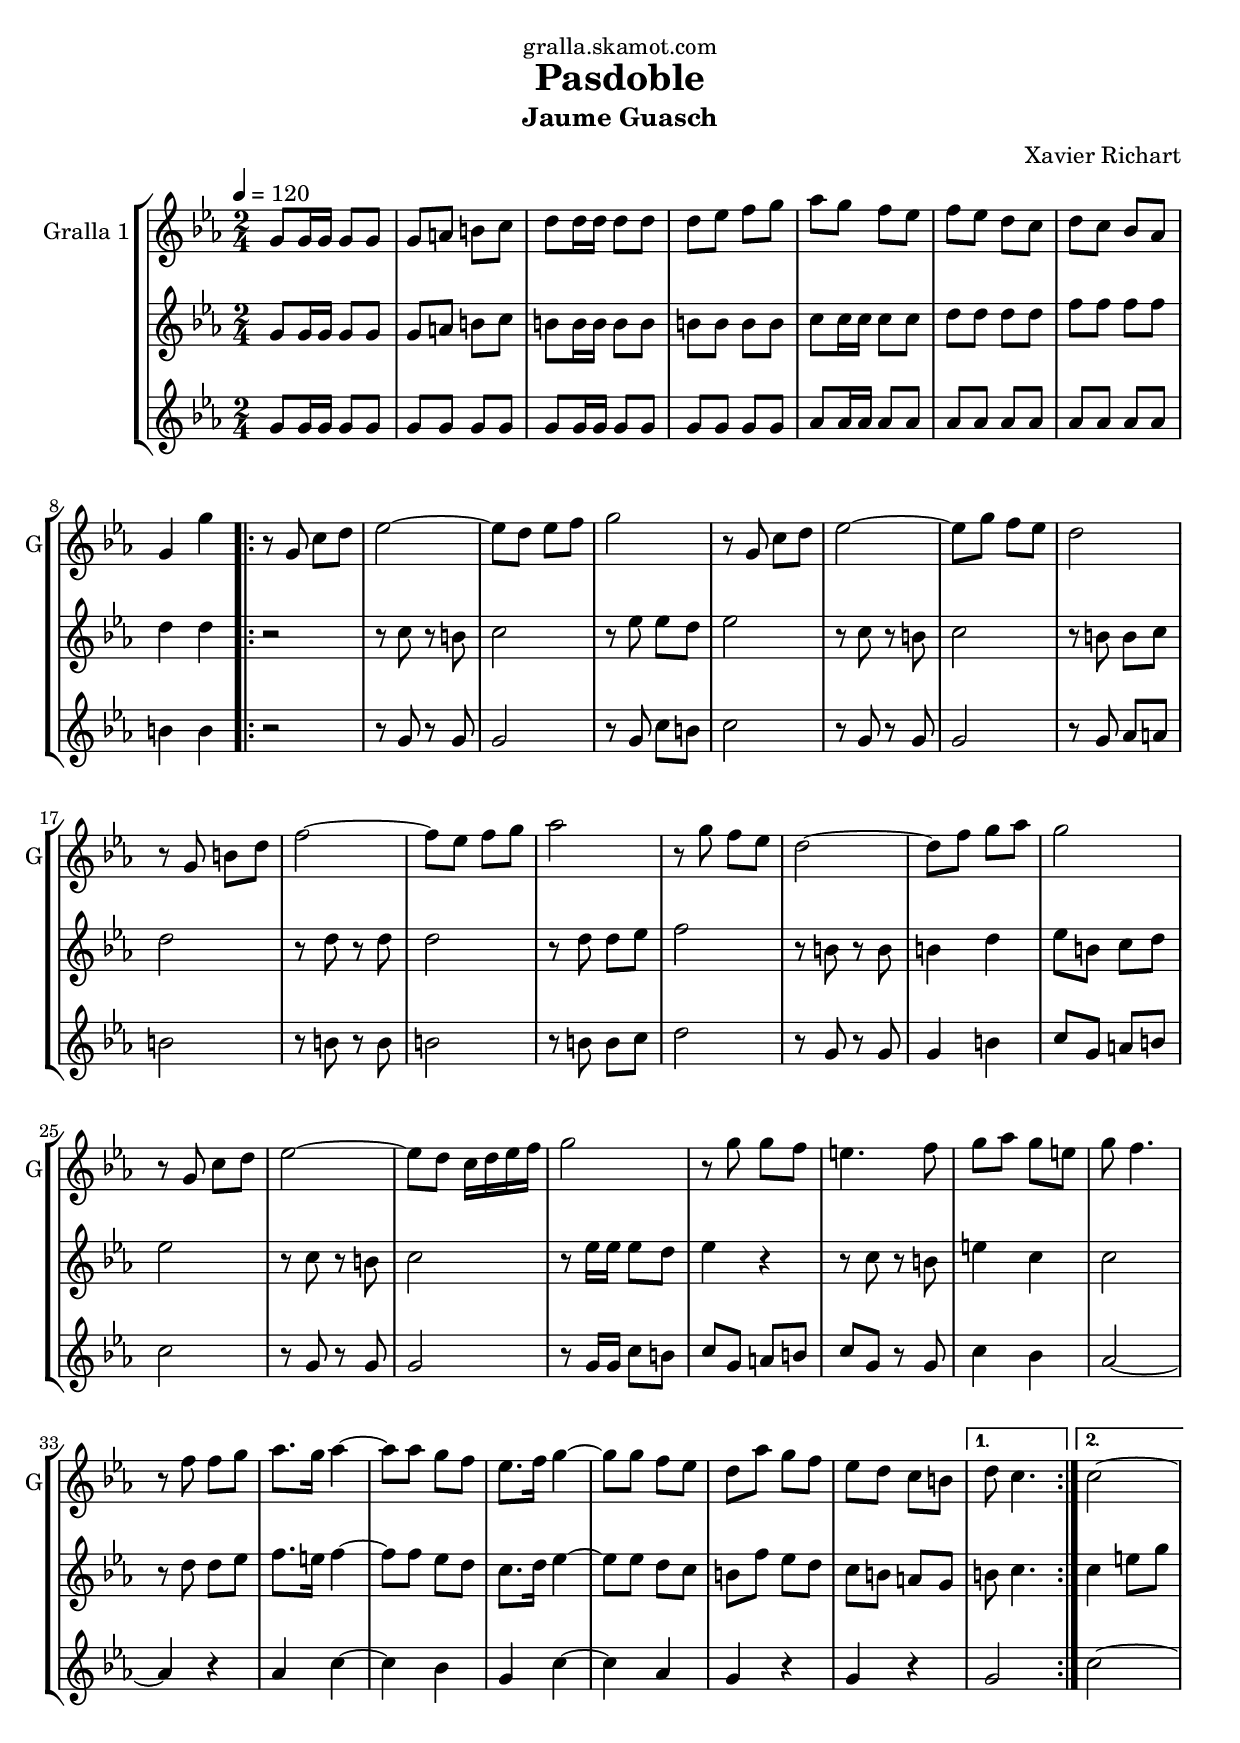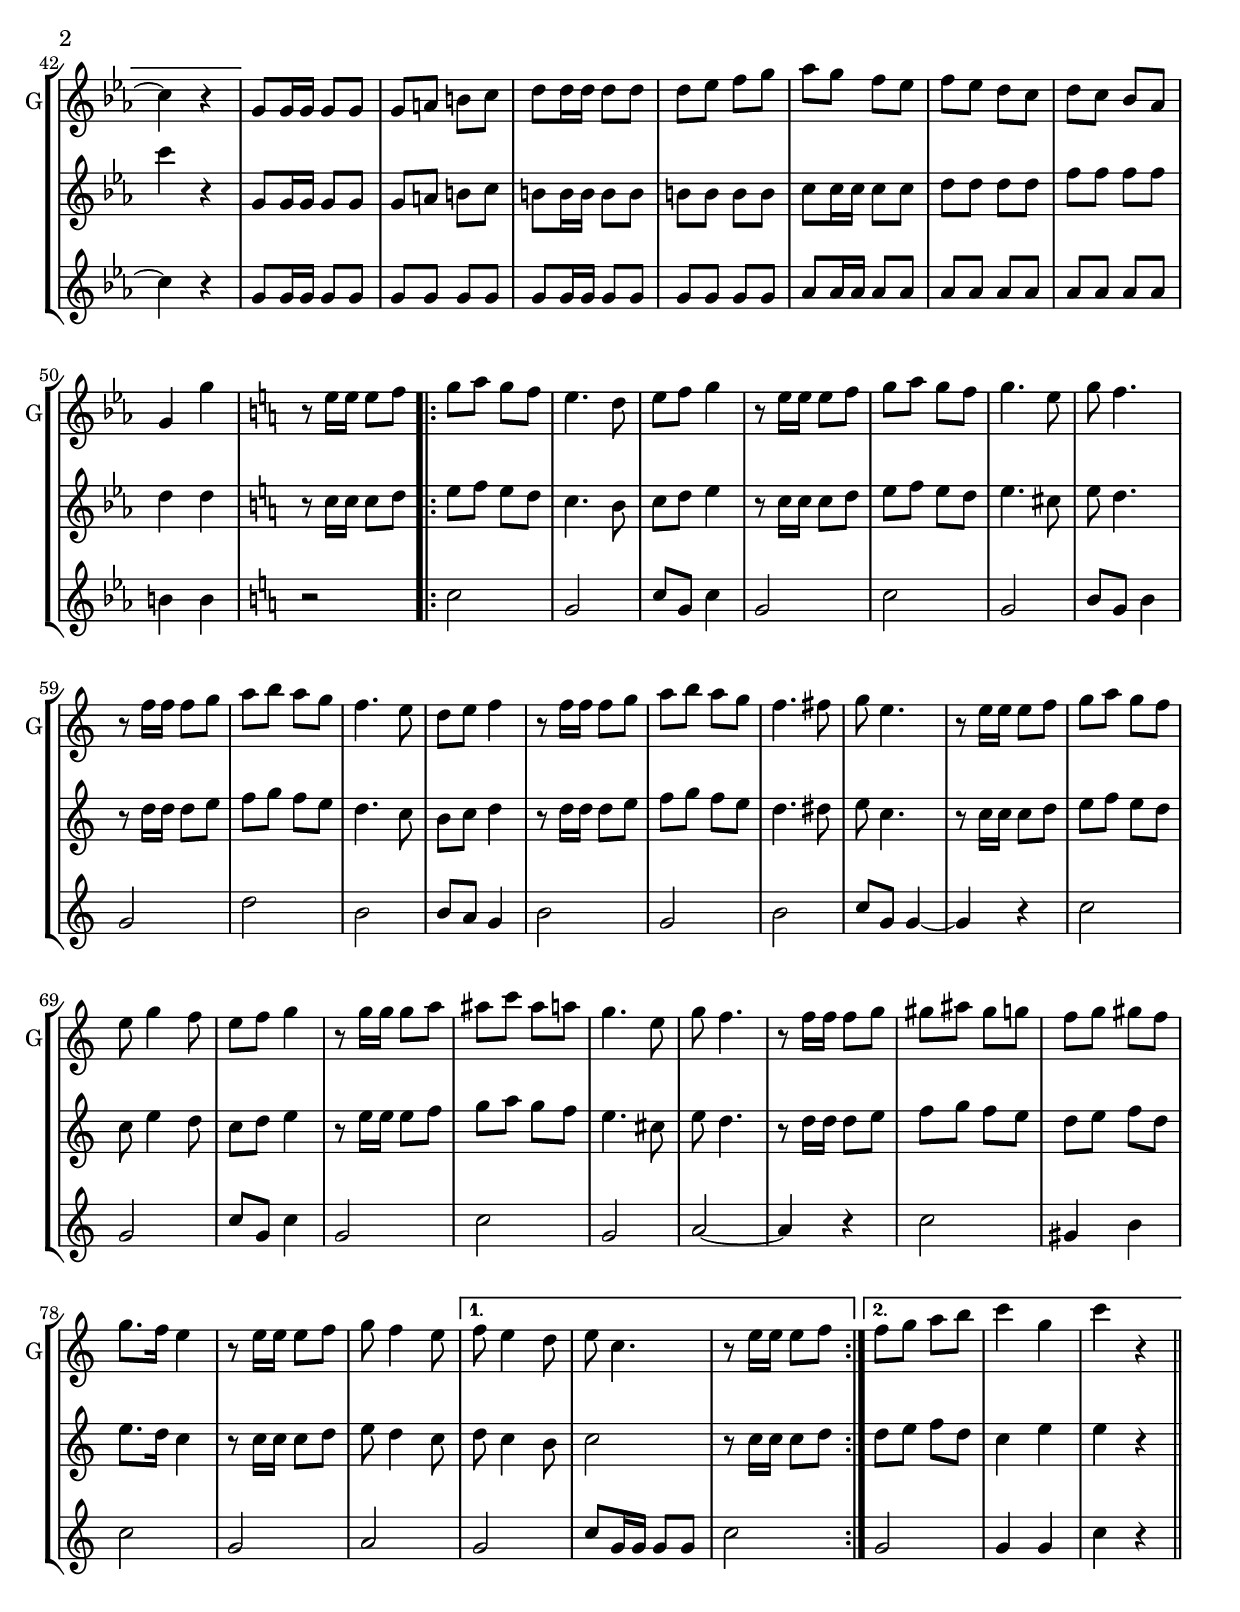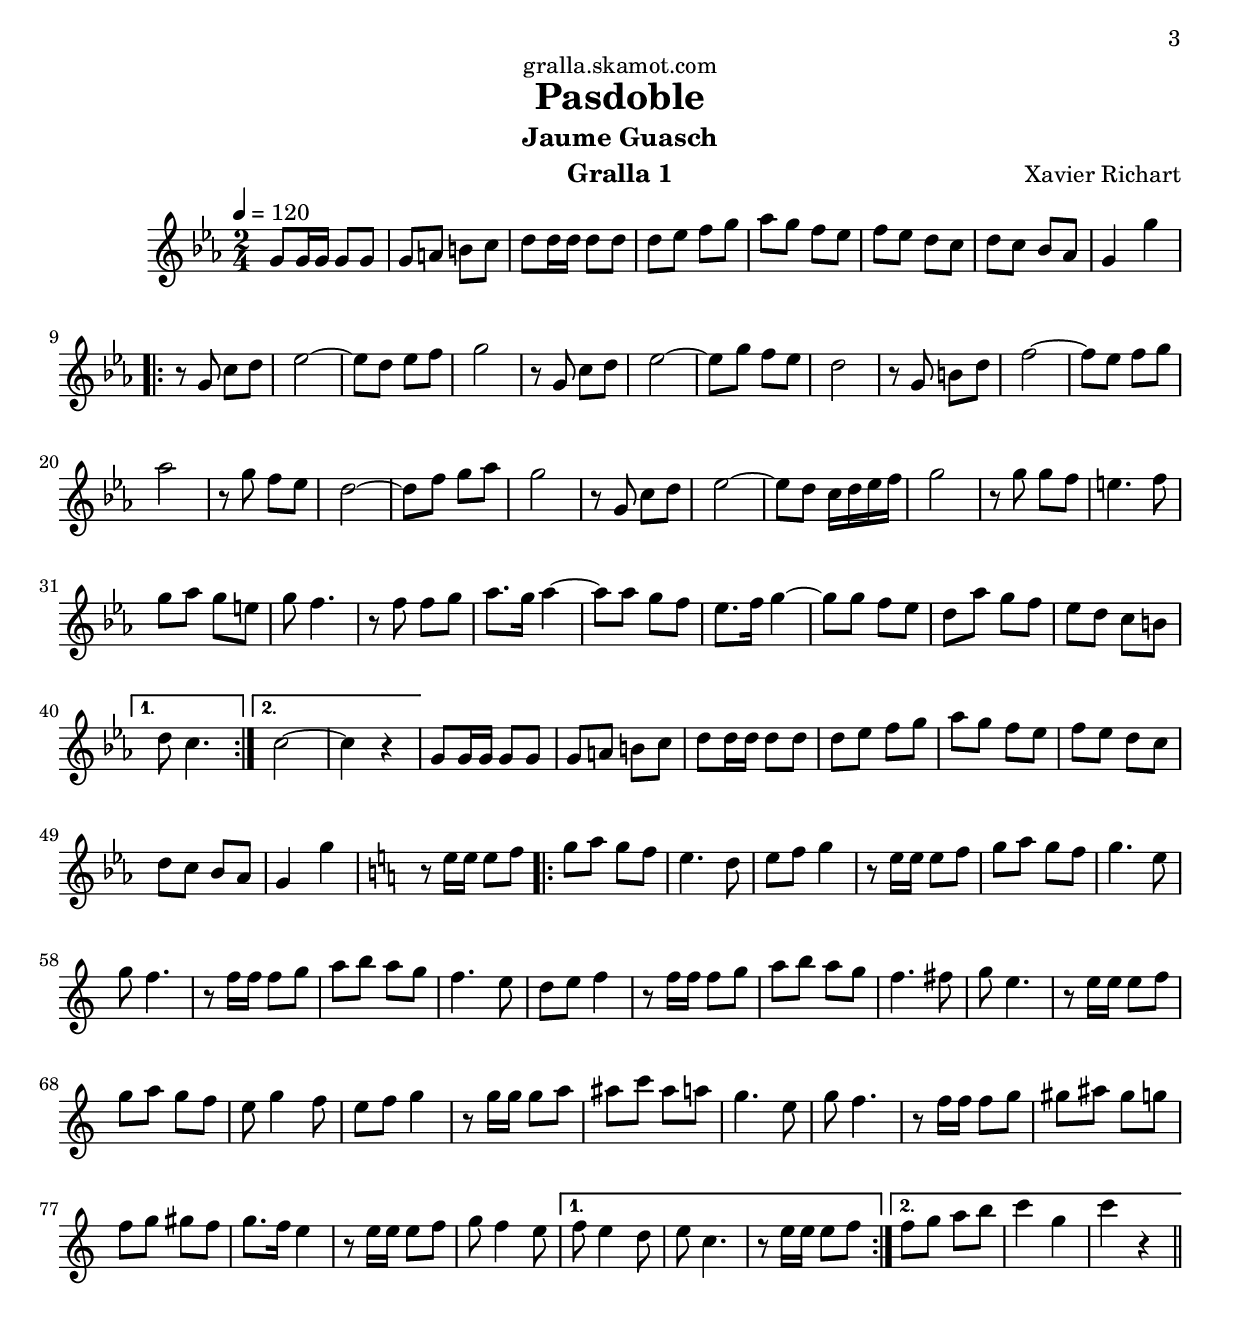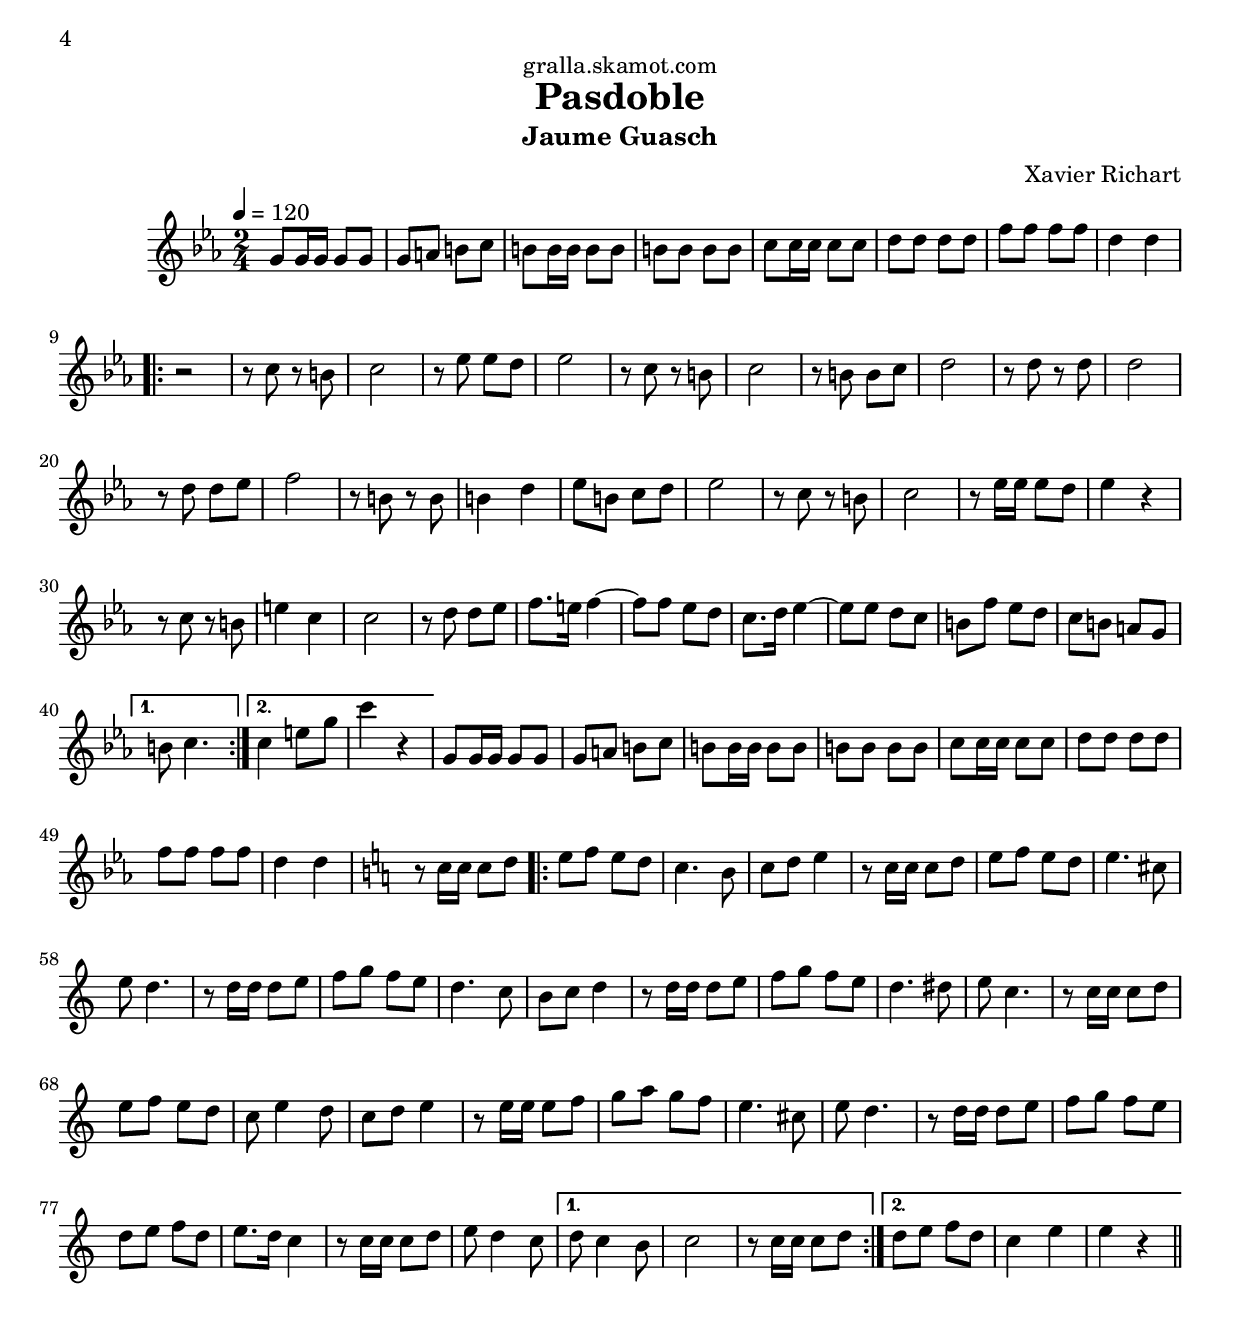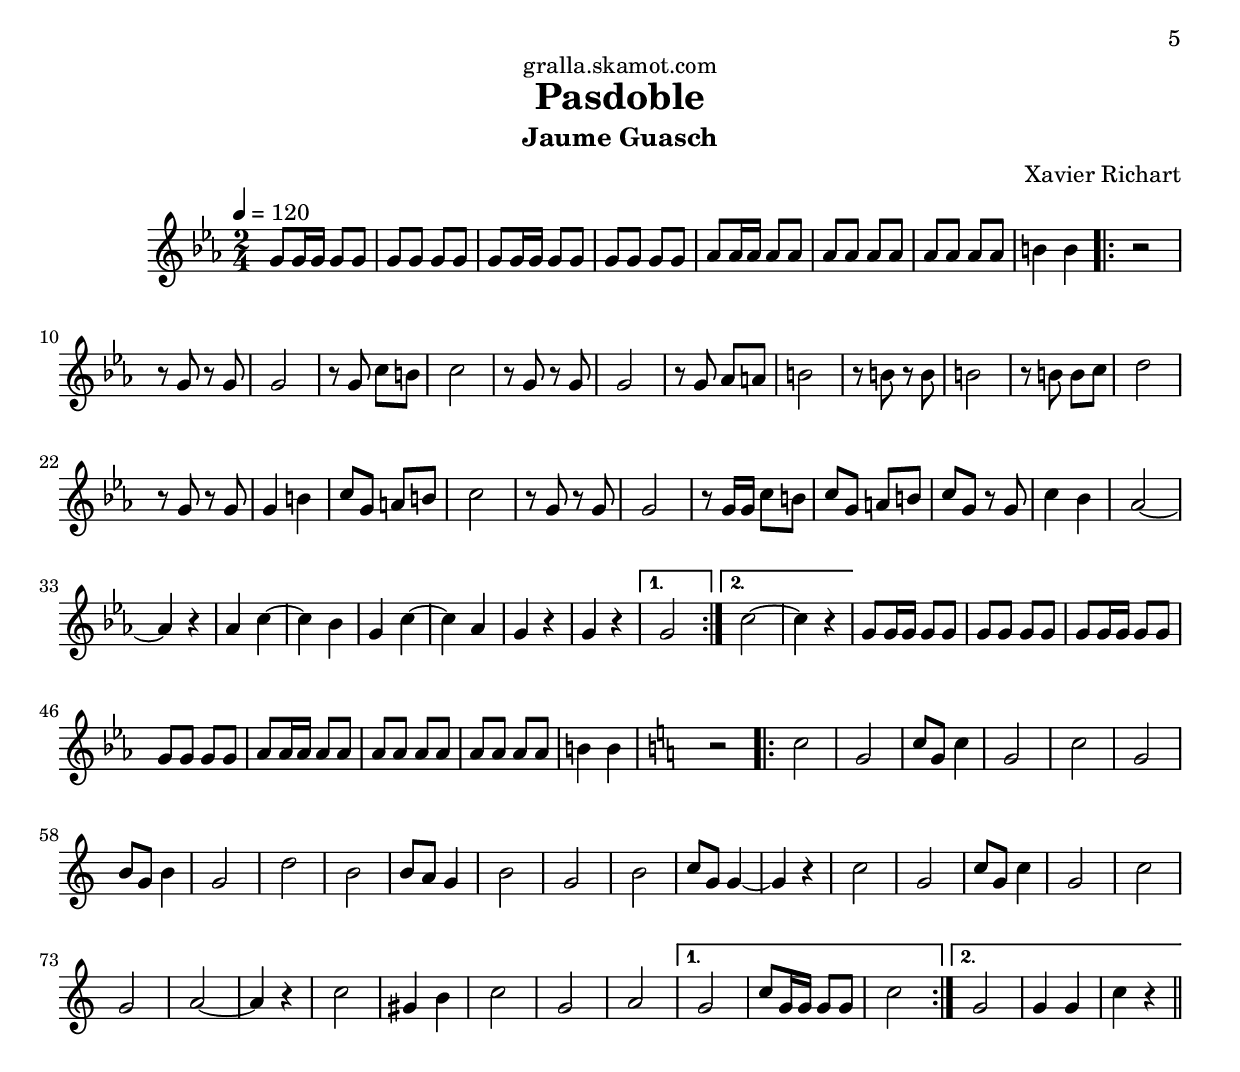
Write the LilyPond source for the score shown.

\version "2.16.2"

\header {
  dedication="gralla.skamot.com"
  title="Pasdoble"
  subtitle="Jaume Guasch"
  subsubtitle=""
  poet=""
  meter=""
  piece=""
  composer="Xavier Richart"
  arranger=""
  opus=""
  instrument=""
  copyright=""
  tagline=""
}

liniaroAa =
\relative g'
{
  \tempo 4=120
  \clef treble
  \key ees \major
  \time 2/4
  g8 g16 g g8 g  |
  g8 a b c  |
  d8 d16 d d8 d  |
  d8 ees f g  |
  %05
  aes8 g f ees  |
  f8 ees d c  |
  d8 c bes aes  |
  g4 g'  |
  \repeat volta 2 { r8 g, c d  |
  %10
  ees2 ~  |
  ees8 d ees f  |
  g2  |
  r8 g, c d  |
  ees2 ~  |
  %15
  ees8 g f ees  |
  d2  |
  r8 g, b d  |
  f2 ~  |
  f8 ees f g  |
  %20
  aes2  |
  r8 g f ees  |
  d2 ~  |
  d8 f g aes  |
  g2  |
  %25
  r8 g, c d  |
  ees2 ~  |
  ees8 d c16 d ees f  |
  g2  |
  r8 g g f  |
  %30
  e4. f8  |
  g8 aes g e  |
  g8 f4.  |
  r8 f f g  |
  aes8. g16 aes4 ~  |
  %35
  aes8 aes g f  |
  ees8. f16 g4 ~  |
  g8 g f ees  |
  d8 aes' g f  |
  ees8 d c b }
  %40
  \alternative { { d8 c4. }
  { c2 ~  |
  c4 r } }
  g8 g16 g g8 g  |
  g8 a b c  |
  %45
  d8 d16 d d8 d  |
  d8 ees f g  |
  aes8 g f ees  |
  f8 ees d c  |
  d8 c bes aes  |
  %50
  g4 g'  |
  \key c \major   r8 e16 e e8 f  |
  \repeat volta 2 { g8 a g f  |
  e4. d8  |
  e8 f g4  |
  %55
  r8 e16 e e8 f  |
  g8 a g f  |
  g4. e8  |
  g8 f4.  |
  r8 f16 f f8 g  |
  %60
  a8 b a g  |
  f4. e8  |
  d8 e f4  |
  r8 f16 f f8 g  |
  a8 b a g  |
  %65
  f4. fis8  |
  g8 e4.  |
  r8 e16 e e8 f  |
  g8 a g f  |
  e8 g4 f8  |
  %70
  e8 f g4  |
  r8 g16 g g8 a  |
  ais8 c ais a  |
  g4. e8  |
  g8 f4.  |
  %75
  r8 f16 f f8 g  |
  gis8 ais gis g  |
  f8 g gis f  |
  g8. f16 e4  |
  r8 e16 e e8 f  |
  %80
  g8 f4 e8 }
  \alternative { { f8 e4 d8  |
  e8 c4.  |
  r8 e16 e e8 f }
  { f8 g a b  |
  %85
  c4 g  |
  c4 r } } \bar "||"
}

liniaroAb =
\relative g'
{
  \tempo 4=120
  \clef treble
  \key ees \major
  \time 2/4
  g8 g16 g g8 g  |
  g8 a b c  |
  b8 b16 b b8 b  |
  b8 b b b  |
  %05
  c8 c16 c c8 c  |
  d8 d d d  |
  f8 f f f  |
  d4 d  |
  \repeat volta 2 { r2  |
  %10
  r8 c r b  |
  c2  |
  r8 ees ees d  |
  ees2  |
  r8 c r b  |
  %15
  c2  |
  r8 b b c  |
  d2  |
  r8 d r d  |
  d2  |
  %20
  r8 d d ees  |
  f2  |
  r8 b, r b  |
  b4 d  |
  ees8 b c d  |
  %25
  ees2  |
  r8 c r b  |
  c2  |
  r8 ees16 ees ees8 d  |
  ees4 r  |
  %30
  r8 c r b  |
  e4 c  |
  c2  |
  r8 d d ees  |
  f8. e16 f4 ~  |
  %35
  f8 f ees d  |
  c8. d16 ees4 ~  |
  ees8 ees d c  |
  b8 f' ees d  |
  c8 b a g }
  %40
  \alternative { { b8 c4. }
  { c4 e8 g  |
  c4 r } }
  g,8 g16 g g8 g  |
  g8 a b c  |
  %45
  b8 b16 b b8 b  |
  b8 b b b  |
  c8 c16 c c8 c  |
  d8 d d d  |
  f8 f f f  |
  %50
  d4 d  |
  \key c \major   r8 c16 c c8 d  |
  \repeat volta 2 { e8 f e d  |
  c4. b8  |
  c8 d e4  |
  %55
  r8 c16 c c8 d  |
  e8 f e d  |
  e4. cis8  |
  e8 d4.  |
  r8 d16 d d8 e  |
  %60
  f8 g f e  |
  d4. c8  |
  b8 c d4  |
  r8 d16 d d8 e  |
  f8 g f e  |
  %65
  d4. dis8  |
  e8 c4.  |
  r8 c16 c c8 d  |
  e8 f e d  |
  c8 e4 d8  |
  %70
  c8 d e4  |
  r8 e16 e e8 f  |
  g8 a g f  |
  e4. cis8  |
  e8 d4.  |
  %75
  r8 d16 d d8 e  |
  f8 g f e  |
  d8 e f d  |
  e8. d16 c4  |
  r8 c16 c c8 d  |
  %80
  e8 d4 c8 }
  \alternative { { d8 c4 b8  |
  c2  |
  r8 c16 c c8 d }
  { d8 e f d  |
  %85
  c4 e  |
  e4 r } } \bar "||"
}

liniaroAc =
\relative g'
{
  \tempo 4=120
  \clef treble
  \key ees \major
  \time 2/4
  g8 g16 g g8 g  |
  g8 g g g  |
  g8 g16 g g8 g  |
  g8 g g g  |
  %05
  aes8 aes16 aes aes8 aes  |
  aes8 aes aes aes  |
  aes8 aes aes aes  |
  b4 b  |
  \repeat volta 2 { r2  |
  %10
  r8 g r g  |
  g2  |
  r8 g c b  |
  c2  |
  r8 g r g  |
  %15
  g2  |
  r8 g aes a  |
  b2  |
  r8 b r b  |
  b2  |
  %20
  r8 b b c  |
  d2  |
  r8 g, r g  |
  g4 b  |
  c8 g a b  |
  %25
  c2  |
  r8 g r g  |
  g2  |
  r8 g16 g c8 b  |
  c8 g a b  |
  %30
  c8 g r g  |
  c4 bes  |
  aes2 ~  |
  aes4 r  |
  aes4 c ~  |
  %35
  c4 bes  |
  g4 c ~  |
  c4 aes  |
  g4 r  |
  g4 r }
  %40
  \alternative { { g2 }
  { c2 ~  |
  c4 r } }
  g8 g16 g g8 g  |
  g8 g g g  |
  %45
  g8 g16 g g8 g  |
  g8 g g g  |
  aes8 aes16 aes aes8 aes  |
  aes8 aes aes aes  |
  aes8 aes aes aes  |
  %50
  b4 b  |
  \key c \major   r2  |
  \repeat volta 2 { c2  |
  g2  |
  c8 g c4  |
  %55
  g2  |
  c2  |
  g2  |
  b8 g b4  |
  g2  |
  %60
  d'2  |
  b2  |
  b8 a g4  |
  b2  |
  g2  |
  %65
  b2  |
  c8 g g4 ~  |
  g4 r  |
  c2  |
  g2  |
  %70
  c8 g c4  |
  g2  |
  c2  |
  g2  |
  a2 ~  |
  %75
  a4 r  |
  c2  |
  gis4 b  |
  c2  |
  g2  |
  %80
  a2 }
  \alternative { { g2  |
  c8 g16 g g8 g  |
  c2 }
  { g2  |
  %85
  g4 g  |
  c4 r } } \bar "||"
}

\bookpart {
  \score {
    \new StaffGroup {
      \override Score.RehearsalMark #'self-alignment-X = #LEFT
      <<
        \new Staff \with {instrumentName = #"Gralla 1" shortInstrumentName = #"G"} \liniaroAa
        \new Staff \with {instrumentName = #"" shortInstrumentName = #" "} \liniaroAb
        \new Staff \with {instrumentName = #"" shortInstrumentName = #" "} \liniaroAc
      >>
    }
    \layout {}
  }
  \score { \unfoldRepeats
    \new StaffGroup {
      \override Score.RehearsalMark #'self-alignment-X = #LEFT
      <<
        \new Staff \with {instrumentName = #"Gralla 1" shortInstrumentName = #"G"} \liniaroAa
        \new Staff \with {instrumentName = #"" shortInstrumentName = #" "} \liniaroAb
        \new Staff \with {instrumentName = #"" shortInstrumentName = #" "} \liniaroAc
      >>
    }
    \midi {
      \set Staff.midiInstrument = "oboe"
      \set DrumStaff.midiInstrument = "drums"
    }
  }
}

\bookpart {
  \header {instrument="Gralla 1"}
  \score {
    \new StaffGroup {
      \override Score.RehearsalMark #'self-alignment-X = #LEFT
      <<
        \new Staff \liniaroAa
      >>
    }
    \layout {}
  }
  \score { \unfoldRepeats
    \new StaffGroup {
      \override Score.RehearsalMark #'self-alignment-X = #LEFT
      <<
        \new Staff \liniaroAa
      >>
    }
    \midi {
      \set Staff.midiInstrument = "oboe"
      \set DrumStaff.midiInstrument = "drums"
    }
  }
}

\bookpart {
  \header {instrument=""}
  \score {
    \new StaffGroup {
      \override Score.RehearsalMark #'self-alignment-X = #LEFT
      <<
        \new Staff \liniaroAb
      >>
    }
    \layout {}
  }
  \score { \unfoldRepeats
    \new StaffGroup {
      \override Score.RehearsalMark #'self-alignment-X = #LEFT
      <<
        \new Staff \liniaroAb
      >>
    }
    \midi {
      \set Staff.midiInstrument = "oboe"
      \set DrumStaff.midiInstrument = "drums"
    }
  }
}

\bookpart {
  \header {instrument=""}
  \score {
    \new StaffGroup {
      \override Score.RehearsalMark #'self-alignment-X = #LEFT
      <<
        \new Staff \liniaroAc
      >>
    }
    \layout {}
  }
  \score { \unfoldRepeats
    \new StaffGroup {
      \override Score.RehearsalMark #'self-alignment-X = #LEFT
      <<
        \new Staff \liniaroAc
      >>
    }
    \midi {
      \set Staff.midiInstrument = "oboe"
      \set DrumStaff.midiInstrument = "drums"
    }
  }
}

